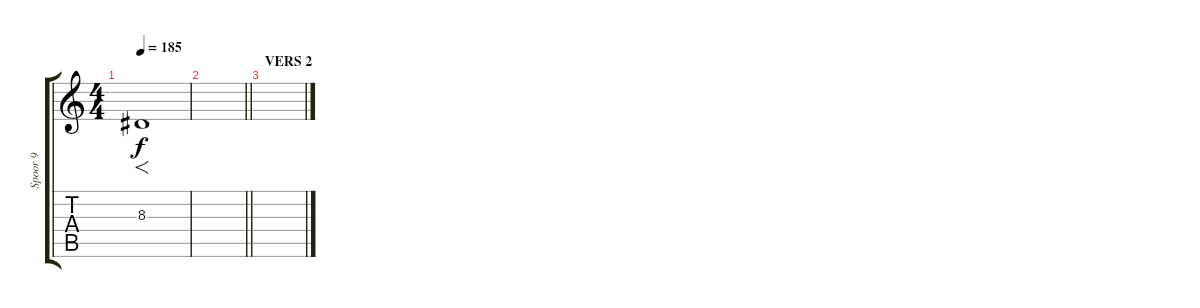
\track ("Spoor 9" "Spoor 9") {instrument violin}
\staff {score tabs}
\tuning (E4 B3 G3 D3 A2 E2) {hide}
\ts (4 4)
\tempo 185
\clef g2
\ks c
8.3.1{f dy f} |
\barLineRight lightlight
|
\section ("" "VERS 2")
